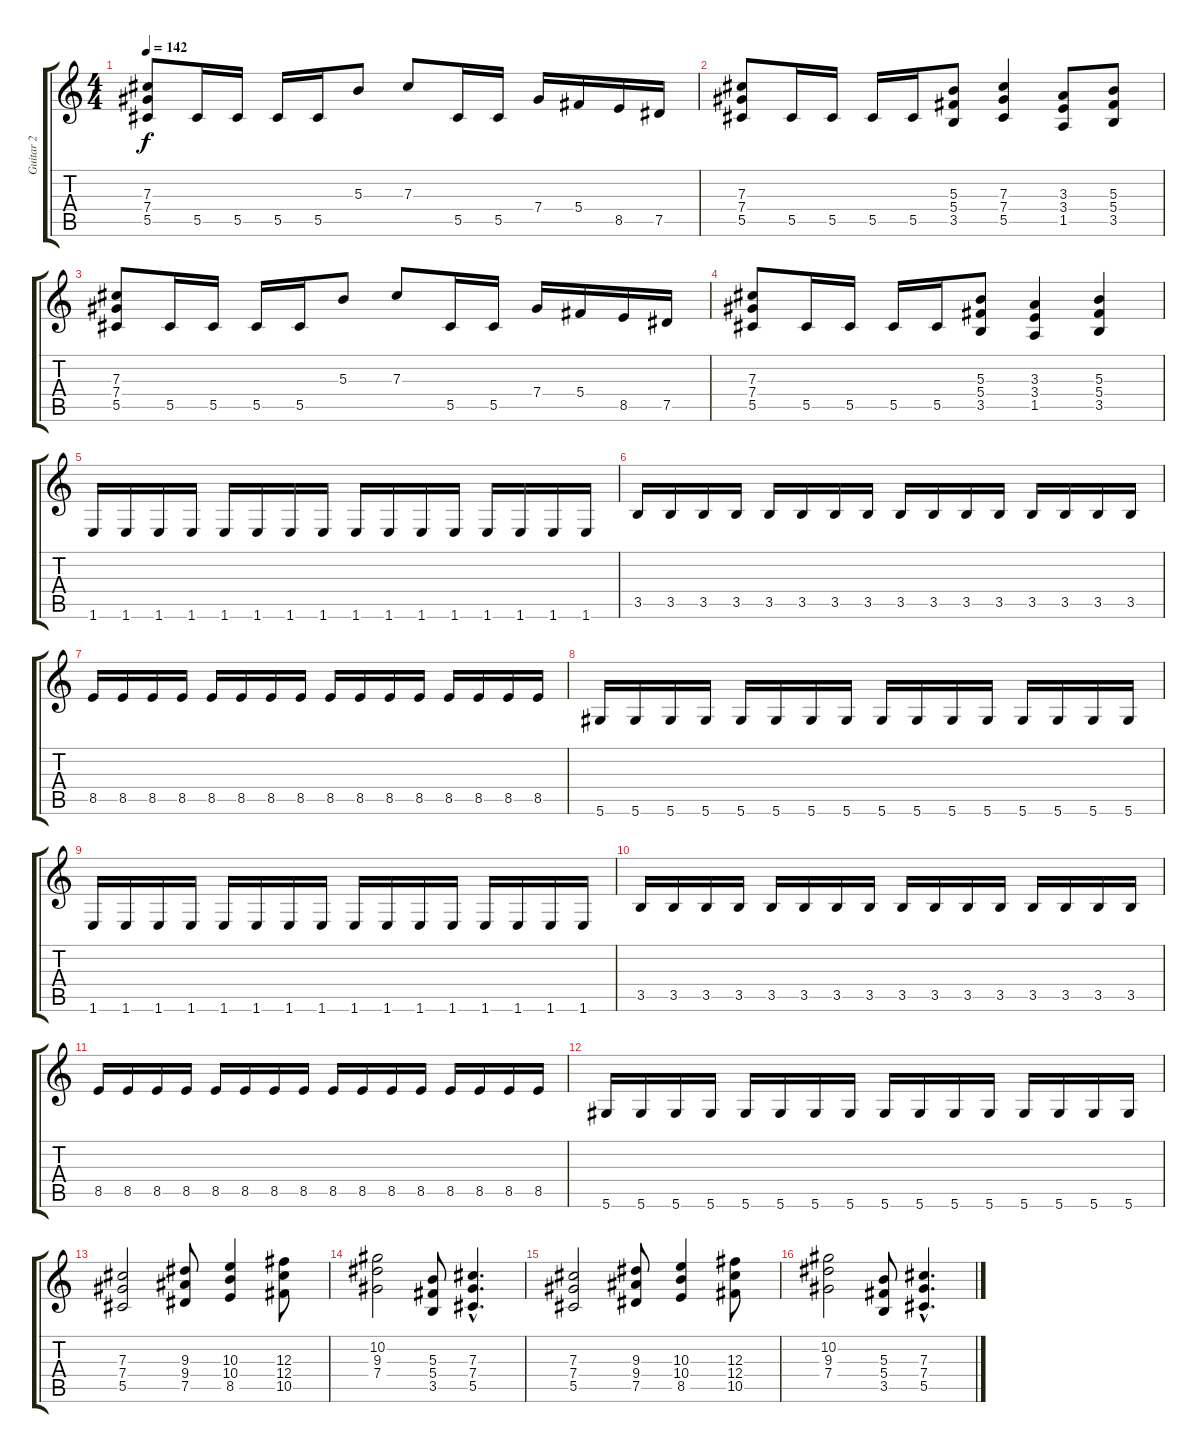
\track ("Guitar 2" "Guitar 2") {instrument overdrivenguitar}
\staff {score tabs}
\tuning (Eb4 Bb3 Gb3 Db3 Ab2 Eb2) {hide}
\ts (4 4)
\tempo 142
\clef g2
\ks c
(7.3 7.4 5.5).8{dy f} 5.5.16 5.5.16 5.5.16 5.5.16 5.3.8 7.3.8 5.5.16 5.5.16 7.4.16 5.4.16 8.5.16 7.5.16 |
(7.3 7.4 5.5).8 5.5.16 5.5.16 5.5.16 5.5.16 (5.3 5.4 3.5).8 (7.3 7.4 5.5).4 (3.3 3.4 1.5).8 (5.3 5.4 3.5).8 |
(7.3 7.4 5.5).8 5.5.16 5.5.16 5.5.16 5.5.16 5.3.8 7.3.8 5.5.16 5.5.16 7.4.16 5.4.16 8.5.16 7.5.16 |
(7.3 7.4 5.5).8 5.5.16 5.5.16 5.5.16 5.5.16 (5.3 5.4 3.5).8 (3.3 3.4 1.5).4 (5.3 5.4 3.5).4 |
1.6.16 1.6.16 1.6.16 1.6.16 1.6.16 1.6.16 1.6.16 1.6.16 1.6.16 1.6.16 1.6.16 1.6.16 1.6.16 1.6.16 1.6.16 1.6.16 |
3.5.16 3.5.16 3.5.16 3.5.16 3.5.16 3.5.16 3.5.16 3.5.16 3.5.16 3.5.16 3.5.16 3.5.16 3.5.16 3.5.16 3.5.16 3.5.16 |
8.5.16 8.5.16 8.5.16 8.5.16 8.5.16 8.5.16 8.5.16 8.5.16 8.5.16 8.5.16 8.5.16 8.5.16 8.5.16 8.5.16 8.5.16 8.5.16 |
5.6.16 5.6.16 5.6.16 5.6.16 5.6.16 5.6.16 5.6.16 5.6.16 5.6.16 5.6.16 5.6.16 5.6.16 5.6.16 5.6.16 5.6.16 5.6.16 |
1.6.16 1.6.16 1.6.16 1.6.16 1.6.16 1.6.16 1.6.16 1.6.16 1.6.16 1.6.16 1.6.16 1.6.16 1.6.16 1.6.16 1.6.16 1.6.16 |
3.5.16 3.5.16 3.5.16 3.5.16 3.5.16 3.5.16 3.5.16 3.5.16 3.5.16 3.5.16 3.5.16 3.5.16 3.5.16 3.5.16 3.5.16 3.5.16 |
8.5.16 8.5.16 8.5.16 8.5.16 8.5.16 8.5.16 8.5.16 8.5.16 8.5.16 8.5.16 8.5.16 8.5.16 8.5.16 8.5.16 8.5.16 8.5.16 |
5.6.16 5.6.16 5.6.16 5.6.16 5.6.16 5.6.16 5.6.16 5.6.16 5.6.16 5.6.16 5.6.16 5.6.16 5.6.16 5.6.16 5.6.16 5.6.16 |
(7.3 7.4 5.5).2 (9.3 9.4 7.5).8 (10.3 10.4 8.5).4 (12.3 12.4 10.5).8 |
(10.2 9.3 7.4).2 (5.3 5.4 3.5).8 (7.3{hac} 7.4{hac} 5.5{hac}).4{d} |
(7.3 7.4 5.5).2 (9.3 9.4 7.5).8 (10.3 10.4 8.5).4 (12.3 12.4 10.5).8 |
(10.2 9.3 7.4).2 (5.3 5.4 3.5).8 (7.3{hac} 7.4{hac} 5.5{hac}).4{d}
